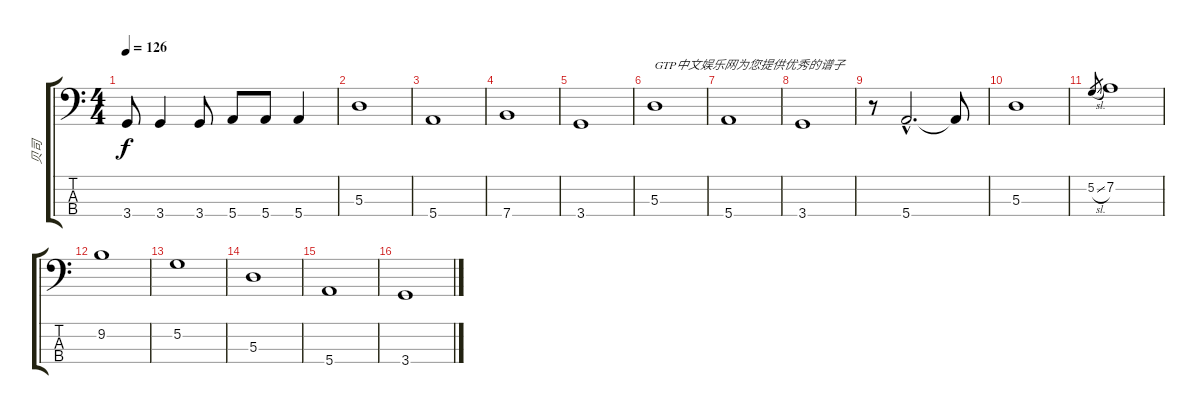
\track ("贝司" "贝司") {instrument electricbassfinger}
\staff {score tabs}
\tuning (G2 D2 A1 E1) {hide}
\ts (4 4)
\tempo 126
\clef f4
\ks c
3.4.8{dy f} 3.4.4 3.4.8 5.4.8 5.4.8 5.4.4 |
5.3.1 |
5.4.1 |
7.4.1 |
3.4.1 |
5.3.1{txt "GTP中文娱乐网为您提供优秀的谱子"} |
5.4.1 |
3.4.1 |
r.8 5.4{hac}.2{d} 5.4{t}.8 |
5.3.1 |
5.2{sl}.8{gr} 7.2.1 |
9.2.1 |
5.2.1 |
5.3.1 |
5.4.1 |
3.4.1
